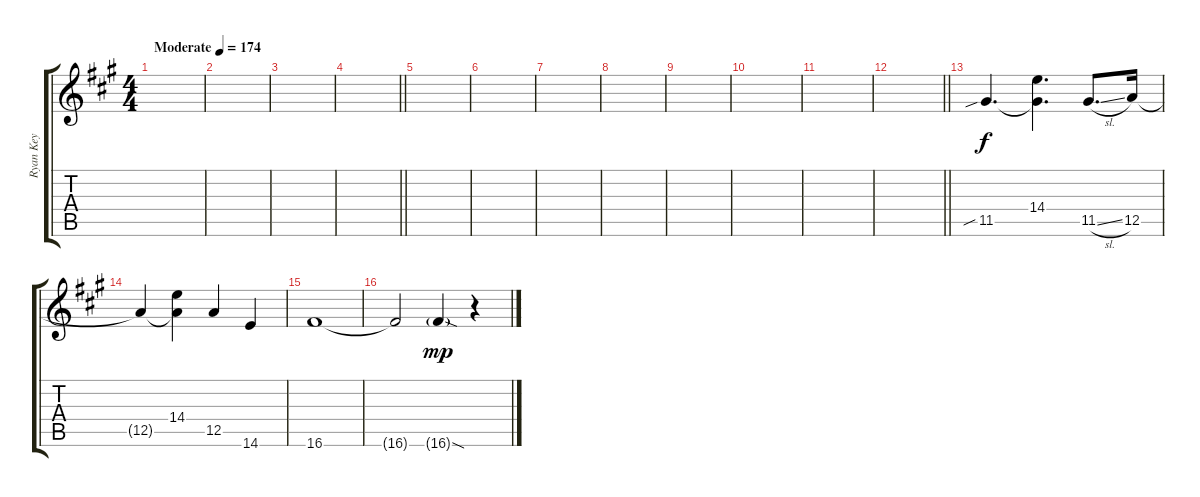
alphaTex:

\track ("Ryan Key" "Ryan Key") {instrument overdrivenguitar}
\staff {score tabs}
\tuning (E4 B3 G3 D3 A2 D2) {hide}
\ts (4 4)
\tempo (174 "Moderate")
\clef g2
\ks a
|
|
|
\barLineRight lightlight
|
|
|
|
|
|
|
|
\barLineRight lightlight
|
11.5{sib}.4{d} (14.4 11.5{t}).4{d} 11.5{sl}.8{d} 12.5.16 |
12.5{t}.4 (14.4 12.5{t}).4 12.5.4 14.6.4 |
16.6.1 |
16.6{t}.2 16.6{sod g}.4{dy mp} r.4
